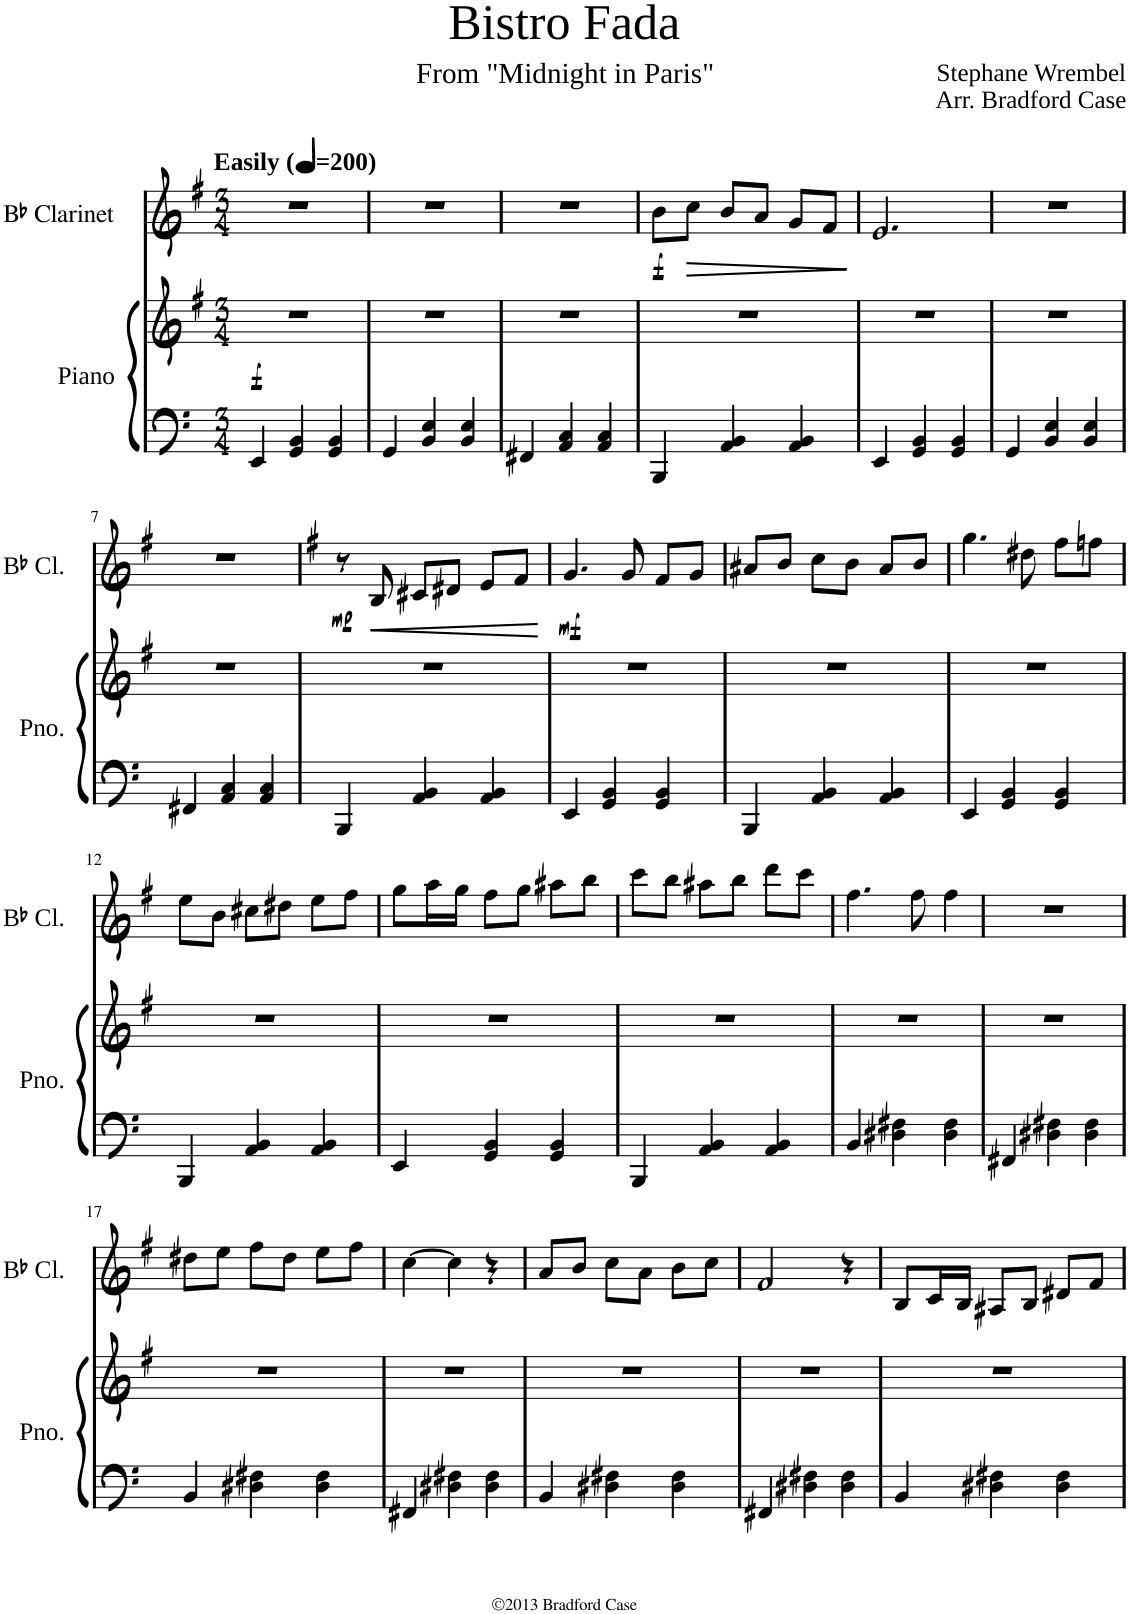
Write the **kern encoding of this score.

**kern	**kern	**dynam	**kern	**dynam
*part2	*part2	*part2	*part1	*part1
*staff3	*staff2	*staff2/3	*staff1	*staff1
*I"Piano	*	*	*I"BaccidentalFlat Clarinet	*
*I'Pno.	*	*	*I'BaccidentalFlat Cl.	*
*clefF4	*clefG2	*	*clefG2	*
*	*	*	*Trd1c2	*
*	*k[f#]	*	*k[f#]	*
*M3/4	*M3/4	*	*M3/4	*
*MM200	*MM200	*	*MM200	*
=1	=1	=1	=1	=1
!	!	!	!LO:TX:a:B:t=Easily	!
!	!	!LO:DY:a=2	!	!
4EE/	2.r	f	2.r	.
4GG/ 4BB/	.	.	.	.
4GG/ 4BB/	.	.	.	.
=2	=2	=2	=2	=2
4GG/	2.r	.	2.r	.
4BB/ 4E/	.	.	.	.
4BB/ 4E/	.	.	.	.
=3	=3	=3	=3	=3
4FF#X/	2.r	.	2.r	.
4AA/ 4C/	.	.	.	.
4AA/ 4C/	.	.	.	.
=4	=4	=4	=4	=4
!	!	!	!	!LO:DY:b
4BBB/	2.r	.	8b\L	f
!	!	!	!	!LO:HP:b
.	.	.	8cc\J	>
4AA/ 4BB/	.	.	8b/L	.
.	.	.	8a/J	.
4AA/ 4BB/	.	.	8g/L	.
.	.	.	8f#/J	.
.	.	.	.	]
=5	=5	=5	=5	=5
4EE/	2.r	.	2.e/	.
4GG/ 4BB/	.	.	.	.
4GG/ 4BB/	.	.	.	.
=6	=6	=6	=6	=6
4GG/	2.r	.	2.r	.
4BB/ 4E/	.	.	.	.
4BB/ 4E/	.	.	.	.
!!LO:LB:g=z
=7	=7	=7	=7	=7
4FF#X/	2.r	.	2.r	.
4AA/ 4C/	.	.	.	.
4AA/ 4C/	.	.	.	.
=8	=8	=8	=8	=8
*	*	*	*k[f#]	*
!	!	!	!	!LO:DY:b
4BBB/	2.r	.	8r	mp
!	!	!	!	!LO:HP:b
.	.	.	8B/	<
4AA/ 4BB/	.	.	8c#X/L	.
.	.	.	8d#X/J	.
4AA/ 4BB/	.	.	8e/L	.
.	.	.	8f#/J	.
.	.	.	.	[
=9	=9	=9	=9	=9
!	!	!	!	!LO:DY:b
4EE/	2.r	.	4.g/	mf
4GG/ 4BB/	.	.	.	.
.	.	.	8g/	.
4GG/ 4BB/	.	.	8f#/L	.
.	.	.	8g/J	.
=10	=10	=10	=10	=10
4BBB/	2.r	.	8a#X/L	.
.	.	.	8b/J	.
4AA/ 4BB/	.	.	8cc\L	.
.	.	.	8b\J	.
4AA/ 4BB/	.	.	8a#/L	.
.	.	.	8b/J	.
=11	=11	=11	=11	=11
4EE/	2.r	.	4.gg\	.
4GG/ 4BB/	.	.	.	.
.	.	.	8dd#X\	.
4GG/ 4BB/	.	.	8ff#\L	.
.	.	.	8ffn\J	.
!!LO:LB:g=z
=12	=12	=12	=12	=12
4BBB/	2.r	.	8ee\L	.
.	.	.	8b\J	.
4AA/ 4BB/	.	.	8cc#X\L	.
.	.	.	8dd#X\J	.
4AA/ 4BB/	.	.	8ee\L	.
.	.	.	8ff#\J	.
=13	=13	=13	=13	=13
4EE/	2.r	.	8gg\L	.
.	.	.	16aa\L	.
.	.	.	16gg\JJ	.
4GG/ 4BB/	.	.	8ff#\L	.
.	.	.	8gg\J	.
4GG/ 4BB/	.	.	8aa#X\L	.
.	.	.	8bb\J	.
=14	=14	=14	=14	=14
4BBB/	2.r	.	8ccc\L	.
.	.	.	8bb\J	.
4AA/ 4BB/	.	.	8aa#X\L	.
.	.	.	8bb\J	.
4AA/ 4BB/	.	.	8ddd\L	.
.	.	.	8ccc\J	.
=15	=15	=15	=15	=15
4BB/	2.r	.	4.ff#\	.
4D#X\ 4F#X\	.	.	.	.
.	.	.	8ff#\	.
4D#\ 4F#\	.	.	4ff#\	.
=16	=16	=16	=16	=16
4FF#X/	2.r	.	2.r	.
4D#X\ 4F#X\	.	.	.	.
4D#\ 4F#\	.	.	.	.
!!LO:LB:g=z
=17	=17	=17	=17	=17
4BB/	2.r	.	8dd#X\L	.
.	.	.	8ee\J	.
4D#X\ 4F#X\	.	.	8ff#\L	.
.	.	.	8dd#\J	.
4D#\ 4F#\	.	.	8ee\L	.
.	.	.	8ff#\J	.
=18	=18	=18	=18	=18
4FF#X/	2.r	.	[4cc\	.
4D#X\ 4F#X\	.	.	4cc\]	.
4D#\ 4F#\	.	.	4r	.
=19	=19	=19	=19	=19
4BB/	2.r	.	8a/L	.
.	.	.	8b/J	.
4D#X\ 4F#X\	.	.	8cc\L	.
.	.	.	8a\J	.
4D#\ 4F#\	.	.	8b\L	.
.	.	.	8cc\J	.
=20	=20	=20	=20	=20
4FF#X/	2.r	.	2f#/	.
4D#X\ 4F#X\	.	.	.	.
4D#\ 4F#\	.	.	4r	.
=21	=21	=21	=21	=21
4BB/	2.r	.	8B/L	.
.	.	.	16c/L	.
.	.	.	16B/JJ	.
4D#X\ 4F#X\	.	.	8A#X/L	.
.	.	.	8B/J	.
4D#\ 4F#\	.	.	8d#X/L	.
.	.	.	8f#/J	.
=	=	=	=	=
*-	*-	*-	*-	*-
